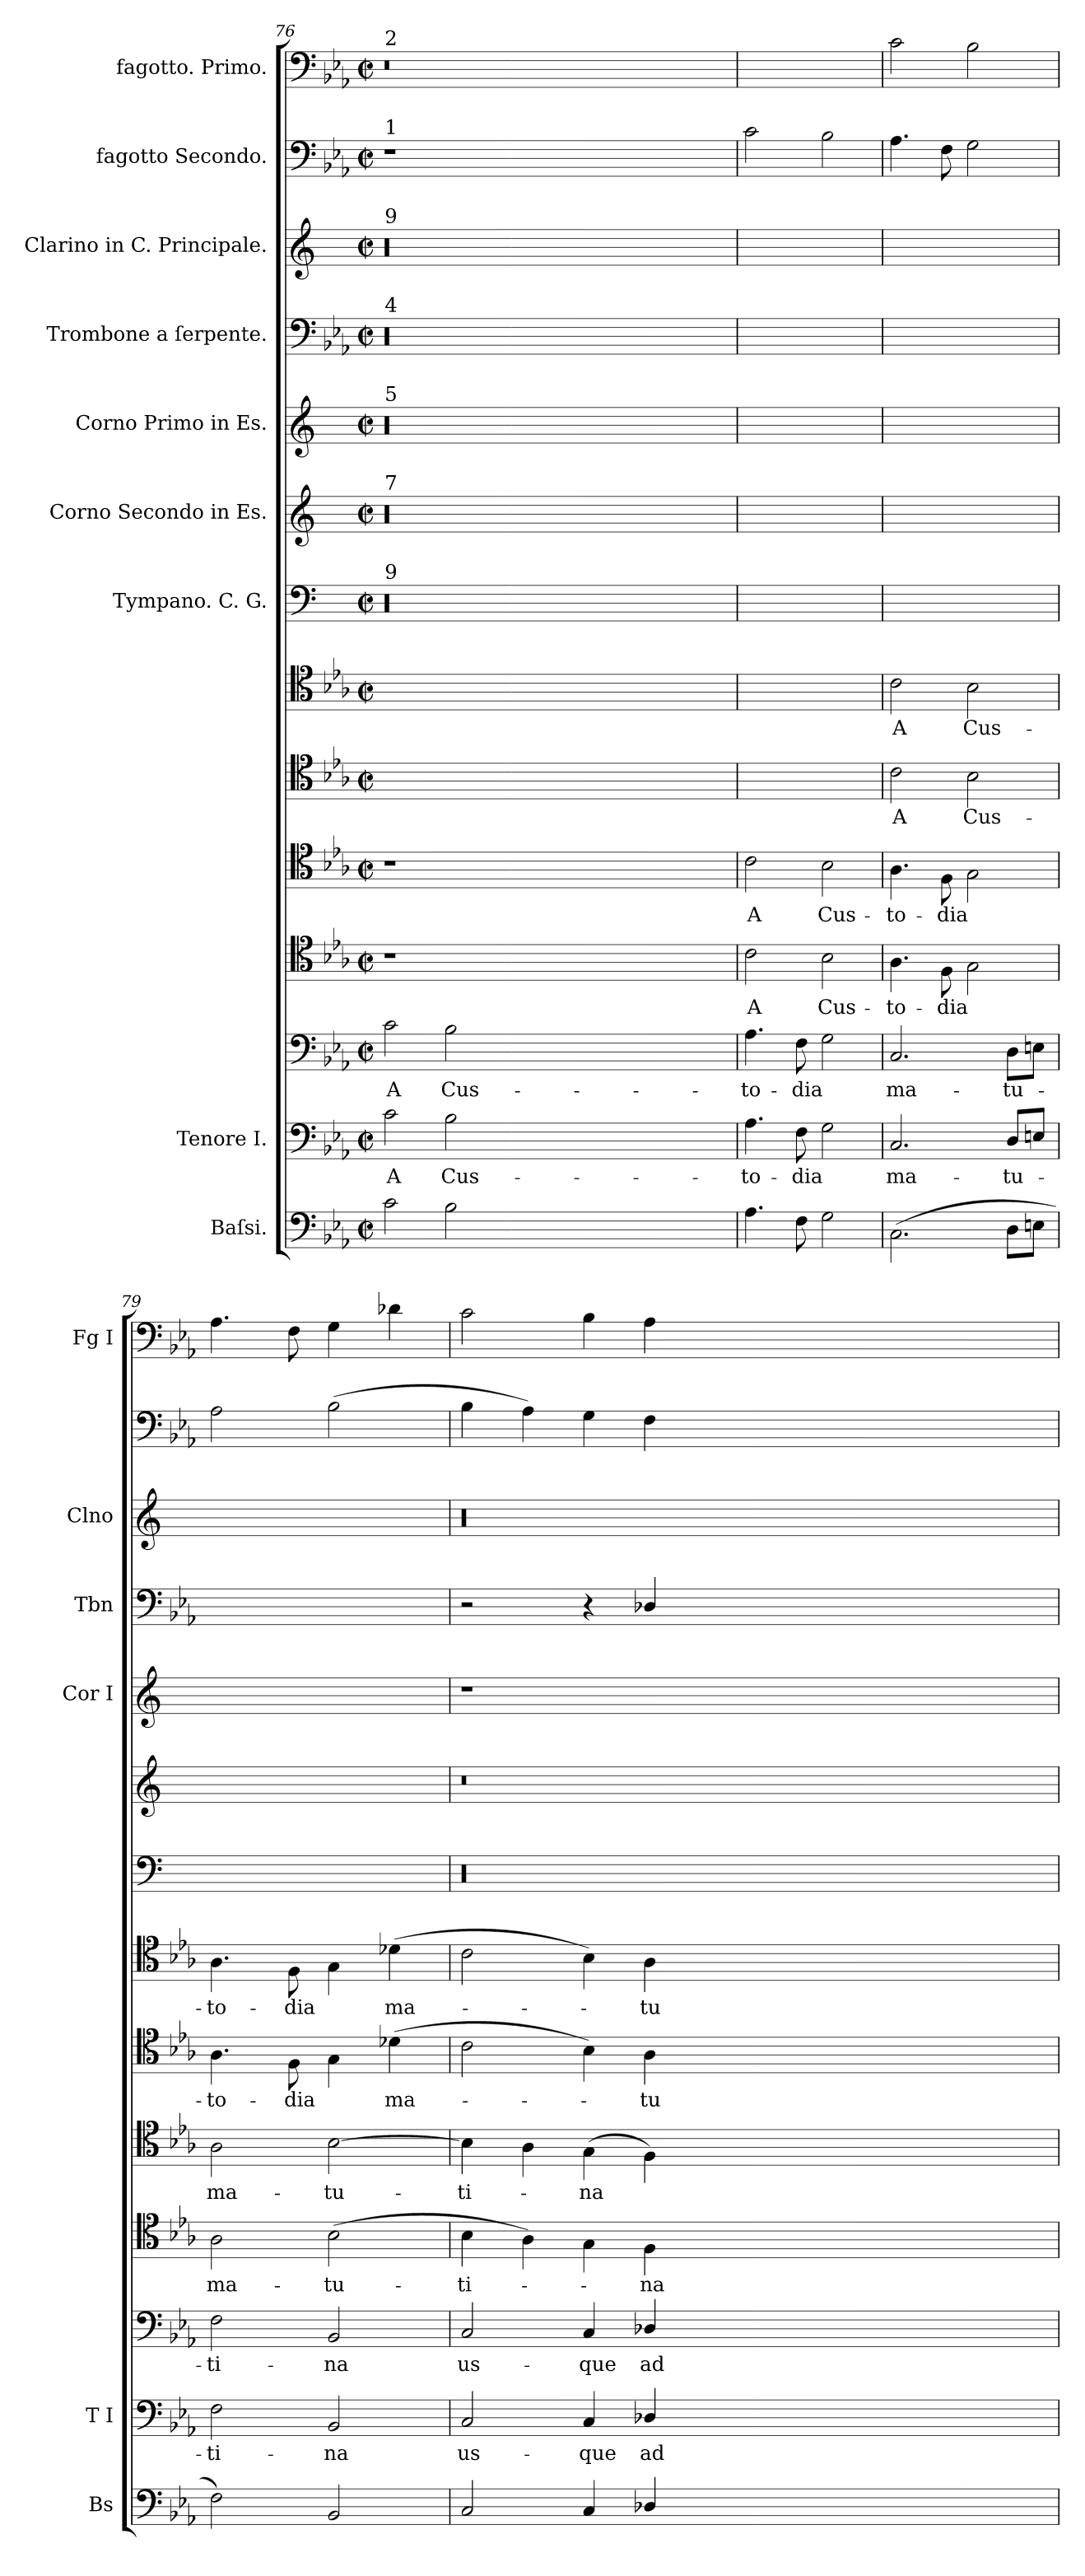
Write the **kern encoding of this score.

**kern	**kern	**text	**kern	**text	**kern	**text	**kern	**text	**kern	**text	**kern	**text	**kern	**kern	**kern	**kern	**kern	**kern	**kern
*part9	*part8	*part8	*part8	*part8	*part8	*part8	*part8	*part8	*part8	*part8	*part8	*part8	*part7	*part6	*part5	*part4	*part3	*part2	*part1
*staff14	*staff13	*staff13	*staff12	*staff12	*staff11	*staff11	*staff10	*staff10	*staff9	*staff9	*staff8	*staff8	*staff7	*staff6	*staff5	*staff4	*staff3	*staff2	*staff1
*I"Baſsi.	*I"Tenore I.	*	*	*	*	*	*	*	*	*	*	*	*I"Tympano. C. G.	*I"Corno Secondo in Es.	*I"Corno Primo in Es.	*I"Trombone a ſerpente.	*I"Clarino in C. Principale.	*I"fagotto Secondo.	*I"fagotto. Primo.
*I'Bs	*I'T I	*	*	*	*	*	*	*	*	*	*	*	*	*	*I'Cor I	*I'Tbn	*I'Clno	*	*I'Fg I
*clefF4	*clefF4	*	*clefF4	*	*clefC4	*	*clefC4	*	*clefC4	*	*clefC4	*	*clefF4	*clefG2	*clefG2	*clefF4	*clefG2	*clefF4	*clefF4
*	*	*	*	*	*	*	*	*	*	*	*	*	*	*ITrd5c9	*ITrd5c9	*	*	*	*
*k[b-e-a-]	*k[b-e-a-]	*	*k[b-e-a-]	*	*k[b-e-a-]	*	*k[b-e-a-]	*	*k[b-e-a-]	*	*k[b-e-a-]	*	*k[]	*k[b-e-a-]	*k[b-e-a-]	*k[b-e-a-]	*k[]	*k[b-e-a-]	*k[b-e-a-]
*E-:	*E-:	*	*E-:	*	*E-:	*	*E-:	*	*E-:	*	*E-:	*	*	*E-:	*E-:	*E-:	*	*E-:	*E-:
*M2/2	*M2/2	*	*M2/2	*	*M2/2	*	*M2/2	*	*M2/2	*	*M2/2	*	*M2/2	*M2/2	*M2/2	*M2/2	*M2/2	*M2/2	*M2/2
*met(c|)	*met(c|)	*	*met(c|)	*	*met(c|)	*	*met(c|)	*	*met(c|)	*	*met(c|)	*	*met(c|)	*met(c|)	*met(c|)	*met(c|)	*met(c|)	*met(c|)	*met(c|)
=76	=76	=76	=76	=76	=76	=76	=76	=76	=76	=76	=76	=76	=76	=76	=76	=76	=76	=76	=76
!	!	!	!	!	!	!	!	!	!	!	!	!	!	!	!	!	!	!	!LO:TX:a:t=2
!	!	!	!	!	!	!	!	!	!	!	!	!	!	!	!	!	!	!LO:TX:a:t=1	!
!	!	!	!	!	!	!	!	!	!	!	!	!	!	!	!	!	!LO:TX:a:t=9	!	!
!	!	!	!	!	!	!	!	!	!	!	!	!	!	!	!	!LO:TX:a:t=4	!	!	!
!	!	!	!	!	!	!	!	!	!	!	!	!	!	!	!LO:TX:a:t=5	!	!	!	!
!	!	!	!	!	!	!	!	!	!	!	!	!	!	!LO:TX:a:t=7	!	!	!	!	!
!	!	!	!	!	!	!	!	!	!	!	!	!	!LO:TX:a:t=9	!	!	!	!	!	!
2c\	2c\	A	2c\	A	1r	.	1r	.	00ryy	.	00ryy	.	00r	00r	00r	00r	00r	1r	0r
2B-\	2B-\	Cus-	2B-\	Cus-	.	.	.	.	.	.	.	.	.	.	.	.	.	.	.
0.ryy	0.ryy	.	0.ryy	.	0.ryy	.	0.ryy	.	.	.	.	.	.	.	.	.	.	0.ryy	.
.	.	.	.	.	.	.	.	.	.	.	.	.	.	.	.	.	.	.	0ryy
=77	=77	=77	=77	=77	=77	=77	=77	=77	=77	=77	=77	=77	=77	=77	=77	=77	=77	=77	=77
4.A-\	4.A-\	-to-	4.A-\	-to-	2c\	A	2c\	A	1ryy	.	1ryy	.	1ryy	1ryy	1ryy	1ryy	1ryy	2c\	1ryy
8F\	8F\	-dia	8F\	-dia	.	.	.	.	.	.	.	.	.	.	.	.	.	.	.
2G\	2G\	.	2G\	.	2B-\	Cus-	2B-\	Cus-	.	.	.	.	.	.	.	.	.	2B-\	.
=78	=78	=78	=78	=78	=78	=78	=78	=78	=78	=78	=78	=78	=78	=78	=78	=78	=78	=78	=78
(>2.C\	2.C/	ma-	2.C/	ma-	4.A-\	-to-	4.A-\	-to-	2c\	A	2c\	A	1ryy	1ryy	1ryy	1ryy	1ryy	4.A-\	2c\
.	.	.	.	.	8F\	-dia	8F\	-dia	.	.	.	.	.	.	.	.	.	8F\	.
.	.	.	.	.	2G\	.	2G\	.	2B-\	Cus-	2B-\	Cus-	.	.	.	.	.	2G\	2B-\
8D\L	8D/L	-tu-	8D\L	-tu-	.	.	.	.	.	.	.	.	.	.	.	.	.	.	.
8En\J	8En/J	.	8En\J	.	.	.	.	.	.	.	.	.	.	.	.	.	.	.	.
=79	=79	=79	=79	=79	=79	=79	=79	=79	=79	=79	=79	=79	=79	=79	=79	=79	=79	=79	=79
2F\)	2F\	-ti-	2F\	-ti-	2A-\	ma-	2A-\	ma-	4.A-\	-to-	4.A-\	-to-	1ryy	1ryy	1ryy	1ryy	1ryy	2A-\	4.A-\
.	.	.	.	.	.	.	.	.	8F\	-dia	8F\	-dia	.	.	.	.	.	.	8F\
2BB-/	2BB-/	-na	2BB-/	-na	(>2B-\	-tu-	[2B-\	-tu-	4G\	.	4G\	.	.	.	.	.	.	(>2B-\	4G\
.	.	.	.	.	.	.	.	.	(>4d-X\	ma-	(>4d-X\	ma-	.	.	.	.	.	.	4d-X\
=80	=80	=80	=80	=80	=80	=80	=80	=80	=80	=80	=80	=80	=80	=80	=80	=80	=80	=80	=80
2C/	2C/	us-	2C/	us-	4B-\	-ti-	4B-\]	-ti-	2c\	.	2c\	.	00r	0r	1r	2r	00r	4B-\	2c\
.	.	.	.	.	4A-\)	.	4A-\	.	.	.	.	.	.	.	.	.	.	4A-\)	.
4C/	4C/	-que	4C/	-que	4G\	.	(>4G\	-na	4B-\)	.	4B-\)	.	.	.	.	4r	.	4G\	4B-\
4D-X/	4D-X/	ad	4D-X/	ad	4F\	-na	4F\)	.	4A-\	-tu-	4A-\	-tu-	.	.	.	4D-X/	.	4F\	4A-\
0.ryy	0.ryy	.	0.ryy	.	0.ryy	.	0.ryy	.	0.ryy	.	0.ryy	.	.	.	0.ryy	0.ryy	.	0.ryy	0.ryy
.	.	.	.	.	.	.	.	.	.	.	.	.	.	0ryy	.	.	.	.	.
=	=	=	=	=	=	=	=	=	=	=	=	=	=	=	=	=	=	=	=
*-	*-	*-	*-	*-	*-	*-	*-	*-	*-	*-	*-	*-	*-	*-	*-	*-	*-	*-	*-
